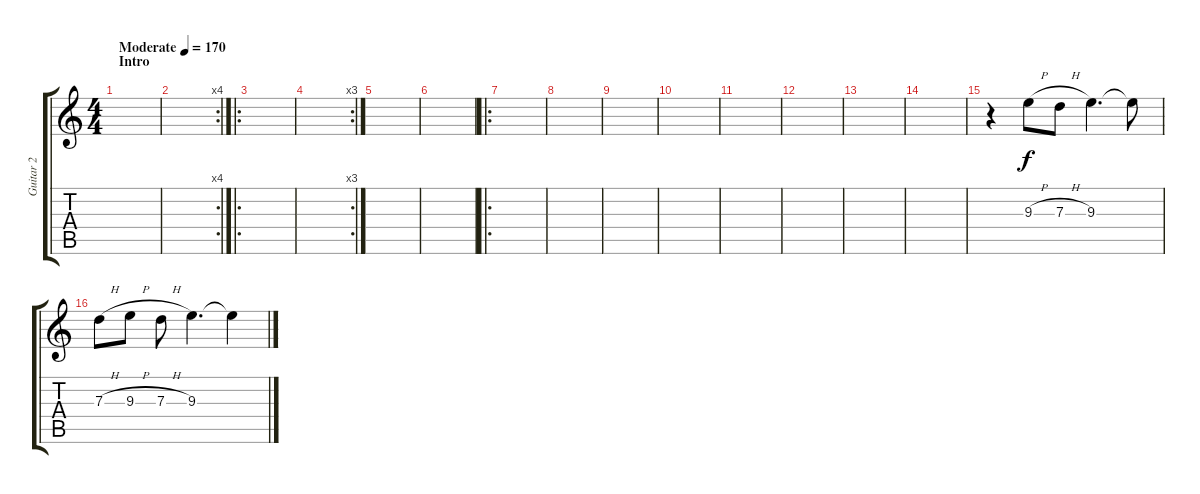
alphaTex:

\track ("Guitar 2" "Guitar 2") {instrument distortionguitar}
\staff {score tabs}
\tuning (E4 B3 G3 D3 A2 E2) {hide}
\ts (4 4)
\section ("" "Intro")
\tempo (170 "Moderate")
\clef g2
\ks c
|
\rc 4
|
\ro
|
\rc 3
|
|
|
\ro
|
|
|
|
|
|
|
|
r.4 9.3{h}.8 7.3{h}.8 9.3.4{d} 9.3{t}.8 |
7.3{h}.8 9.3{h}.8 7.3{h}.8 9.3.4{d} 9.3{t}.4
